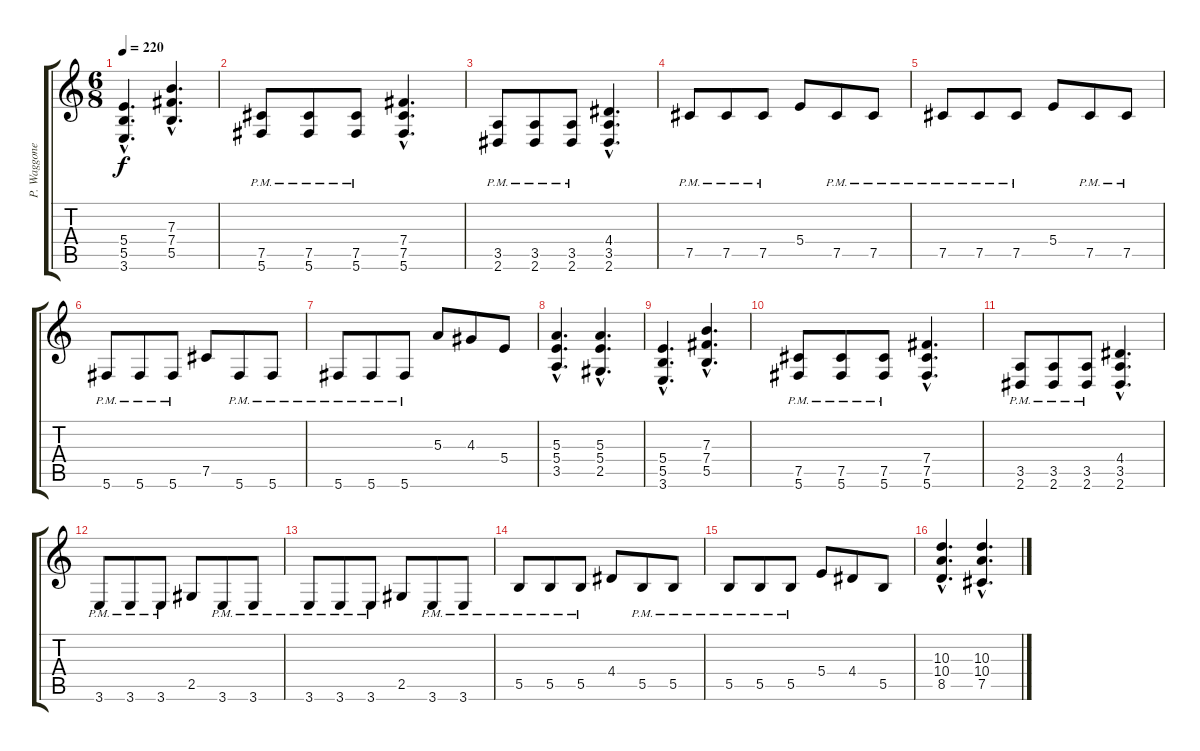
\track ("P. Waggoner Gtr." "P. Waggone") {instrument distortionguitar}
\staff {score tabs}
\tuning (Db4 Ab3 E3 B2 Gb2 Db2) {hide}
\ts (6 8)
\tempo 220
\clef g2
\ks c
(5.4{hac} 5.5{hac} 3.6{hac}).4{d dy f} (7.3{hac} 7.4{hac} 5.5{hac}).4{d} |
(7.5{pm} 5.6{pm}).8 (7.5{pm} 5.6{pm}).8 (7.5{pm} 5.6{pm}).8 (7.4{hac} 7.5{hac} 5.6{hac}).4{d} |
(3.5{pm} 2.6{pm}).8 (3.5{pm} 2.6{pm}).8 (3.5{pm} 2.6{pm}).8 (4.4{hac} 3.5{hac} 2.6{hac}).4{d} |
7.5{pm}.8 7.5{pm}.8 7.5{pm}.8 5.4.8 7.5{pm}.8 7.5{pm}.8 |
7.5{pm}.8 7.5{pm}.8 7.5{pm}.8 5.4.8 7.5{pm}.8 7.5{pm}.8 |
5.6{pm}.8 5.6{pm}.8 5.6{pm}.8 7.5.8 5.6{pm}.8 5.6{pm}.8 |
5.6{pm}.8 5.6{pm}.8 5.6{pm}.8 5.3.8 4.3.8 5.4.8 |
(5.3{hac} 5.4{hac} 3.5{hac}).4{d} (5.3{hac} 5.4{hac} 2.5{hac}).4{d} |
(5.4{hac} 5.5{hac} 3.6{hac}).4{d} (7.3{hac} 7.4{hac} 5.5{hac}).4{d} |
(7.5{pm} 5.6{pm}).8 (7.5{pm} 5.6{pm}).8 (7.5{pm} 5.6{pm}).8 (7.4{hac} 7.5{hac} 5.6{hac}).4{d} |
(3.5{pm} 2.6{pm}).8 (3.5{pm} 2.6{pm}).8 (3.5{pm} 2.6{pm}).8 (4.4{hac} 3.5{hac} 2.6{hac}).4{d} |
3.6{pm}.8 3.6{pm}.8 3.6{pm}.8 2.5.8 3.6{pm}.8 3.6{pm}.8 |
3.6{pm}.8 3.6{pm}.8 3.6{pm}.8 2.5.8 3.6{pm}.8 3.6{pm}.8 |
5.5{pm}.8 5.5{pm}.8 5.5{pm}.8 4.4.8 5.5{pm}.8 5.5{pm}.8 |
5.5{pm}.8 5.5{pm}.8 5.5{pm}.8 5.4.8 4.4.8 5.5.8 |
(10.3{hac} 10.4{hac} 8.5{hac}).4{d} (10.3{hac} 10.4{hac} 7.5{hac}).4{d}
